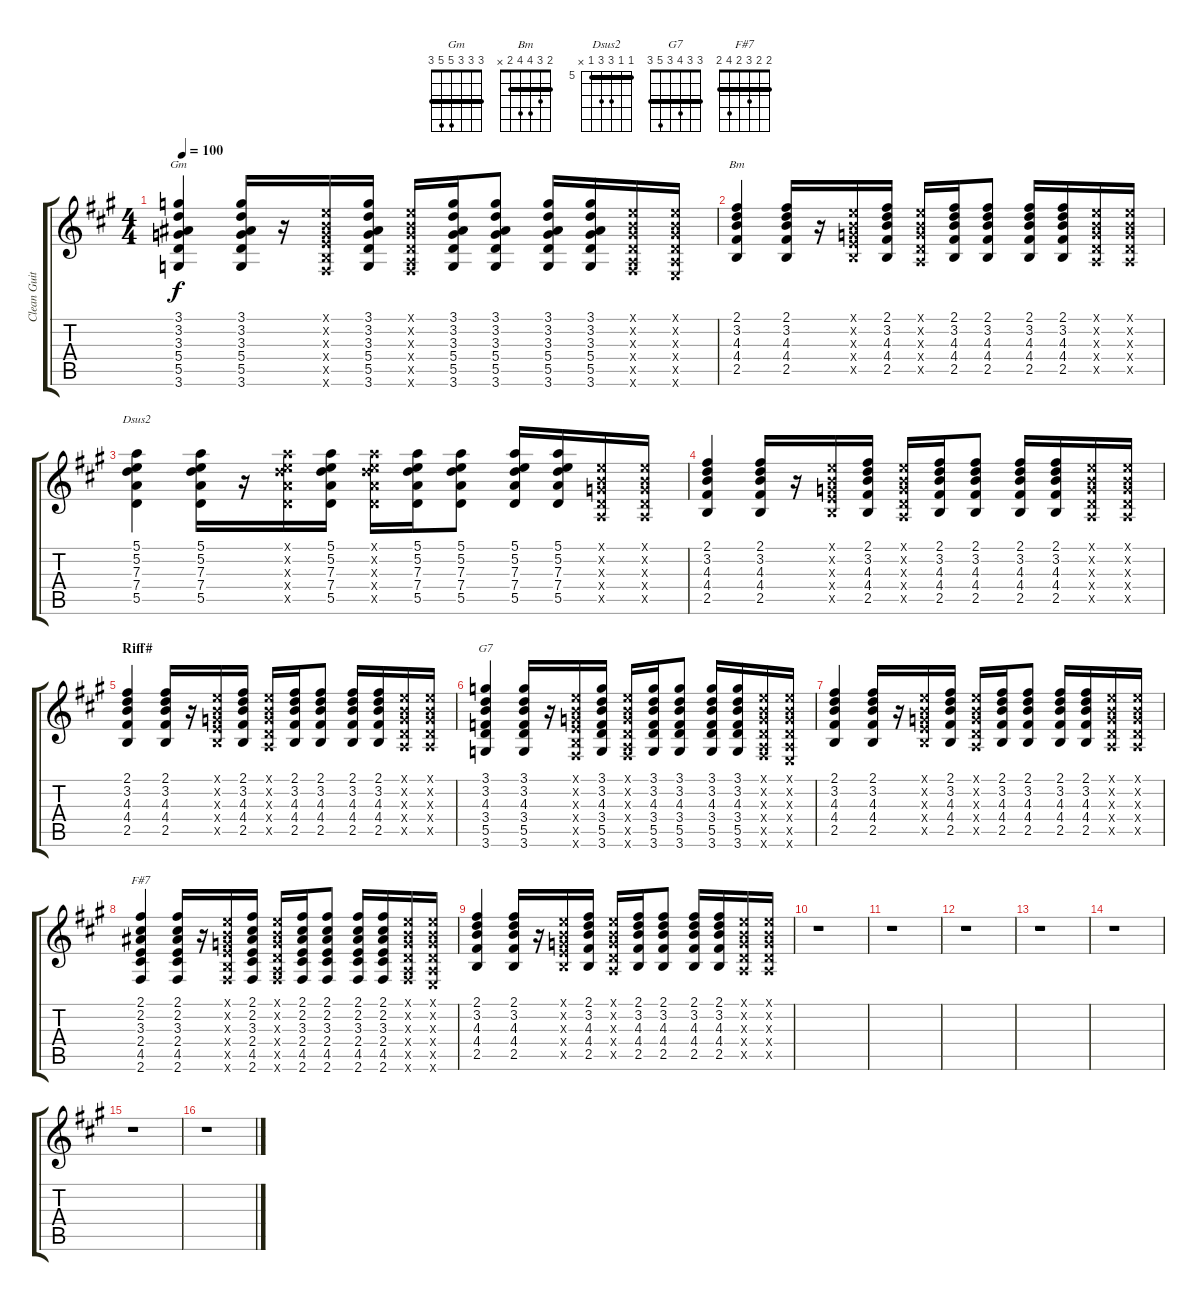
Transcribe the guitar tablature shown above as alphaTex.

\track ("Clean Guitar" "Clean Guit") {instrument acousticguitarsteel}
\staff {score tabs}
\tuning (E4 B3 G3 D3 A2 E2) {hide}
\chord ("Gm" 3 3 3 5 5 3) {barre 3}
\chord ("Bm" 2 3 4 4 2 x) {barre 2}
\chord ("Dsus2" 5 5 7 7 5 x) {firstfret 5 barre 5}
\chord ("G7" 3 3 4 3 5 3) {barre 3}
\chord ("F#7" 2 2 3 2 4 2) {barre 2}
\ts (4 4)
\tempo 100
\clef g2
\ks f#minor
(3.1 3.2 3.3 5.4 5.5 3.6).4{ch "Gm" dy f} (3.1 3.2 3.3 5.4 5.5 3.6).16 r.16 (0.1{x} 0.2{x} 0.3{x} 2.4{x} 2.5{x} 2.6{x}).16 (3.1 3.2 3.3 5.4 5.5 3.6).16 (0.1{x} 0.2{x} 0.3{x} 0.4{x} 0.5{x} 2.6{x}).16 (3.1 3.2 3.3 5.4 5.5 3.6).16 (3.1 3.2 3.3 5.4 5.5 3.6).8 (3.1 3.2 3.3 5.4 5.5 3.6).16 (3.1 3.2 3.3 5.4 5.5 3.6).16 (0.1{x} 0.2{x} 0.3{x} 0.4{x} 0.5{x} 2.6{x}).16 (0.1{x} 0.2{x} 0.3{x} 0.4{x} 0.5{x} 0.6{x}).16 |
(2.1 3.2 4.3 4.4 2.5).4{ch "Bm"} (2.1 3.2 4.3 4.4 2.5).16 r.16 (0.1{x} 0.2{x} 0.3{x} 2.4{x} 2.5{x}).16 (2.1 3.2 4.3 4.4 2.5).16 (0.1{x} 0.2{x} 0.3{x} 0.4{x} 0.5{x}).16 (2.1 3.2 4.3 4.4 2.5).16 (2.1 3.2 4.3 4.4 2.5).8 (2.1 3.2 4.3 4.4 2.5).16 (2.1 3.2 4.3 4.4 2.5).16 (0.1{x} 0.2{x} 0.3{x} 0.4{x} 0.5{x}).16 (0.1{x} 0.2{x} 0.3{x} 0.4{x} 0.5{x}).16 |
(5.1 5.2 7.3 7.4 5.5).4{ch "Dsus2"} (5.1 5.2 7.3 7.4 5.5).16 r.16 (5.1{x} 5.2{x} 7.3{x} 7.4{x} 5.5{x}).16 (5.1 5.2 7.3 7.4 5.5).16 (5.1{x} 5.2{x} 7.3{x} 7.4{x} 5.5{x}).16 (5.1 5.2 7.3 7.4 5.5).16 (5.1 5.2 7.3 7.4 5.5).8 (5.1 5.2 7.3 7.4 5.5).16 (5.1 5.2 7.3 7.4 5.5).16 (0.1{x} 0.2{x} 0.3{x} 0.4{x} 0.5{x}).16 (0.1{x} 0.2{x} 0.3{x} 0.4{x} 0.5{x}).16 |
(2.1 3.2 4.3 4.4 2.5).4 (2.1 3.2 4.3 4.4 2.5).16 r.16 (0.1{x} 0.2{x} 0.3{x} 2.4{x} 2.5{x}).16 (2.1 3.2 4.3 4.4 2.5).16 (0.1{x} 0.2{x} 0.3{x} 0.4{x} 0.5{x}).16 (2.1 3.2 4.3 4.4 2.5).16 (2.1 3.2 4.3 4.4 2.5).8 (2.1 3.2 4.3 4.4 2.5).16 (2.1 3.2 4.3 4.4 2.5).16 (0.1{x} 0.2{x} 0.3{x} 0.4{x} 0.5{x}).16 (0.1{x} 0.2{x} 0.3{x} 0.4{x} 0.5{x}).16 |
\section ("" "Riff#")
(2.1 3.2 4.3 4.4 2.5).4 (2.1 3.2 4.3 4.4 2.5).16 r.16 (0.1{x} 0.2{x} 0.3{x} 2.4{x} 2.5{x}).16 (2.1 3.2 4.3 4.4 2.5).16 (0.1{x} 0.2{x} 0.3{x} 0.4{x} 0.5{x}).16 (2.1 3.2 4.3 4.4 2.5).16 (2.1 3.2 4.3 4.4 2.5).8 (2.1 3.2 4.3 4.4 2.5).16 (2.1 3.2 4.3 4.4 2.5).16 (0.1{x} 0.2{x} 0.3{x} 0.4{x} 0.5{x}).16 (0.1{x} 0.2{x} 0.3{x} 0.4{x} 0.5{x}).16 |
(3.1 3.2 4.3 3.4 5.5 3.6).4{ch "G7"} (3.1 3.2 4.3 3.4 5.5 3.6).16 r.16 (0.1{x} 0.2{x} 0.3{x} 2.4{x} 2.5{x} 2.6{x}).16 (3.1 3.2 4.3 3.4 5.5 3.6).16 (0.1{x} 0.2{x} 0.3{x} 0.4{x} 0.5{x} 2.6{x}).16 (3.1 3.2 4.3 3.4 5.5 3.6).16 (3.1 3.2 4.3 3.4 5.5 3.6).8 (3.1 3.2 4.3 3.4 5.5 3.6).16 (3.1 3.2 4.3 3.4 5.5 3.6).16 (0.1{x} 0.2{x} 0.3{x} 0.4{x} 0.5{x} 2.6{x}).16 (0.1{x} 0.2{x} 0.3{x} 0.4{x} 0.5{x} 0.6{x}).16 |
(2.1 3.2 4.3 4.4 2.5).4 (2.1 3.2 4.3 4.4 2.5).16 r.16 (0.1{x} 0.2{x} 0.3{x} 2.4{x} 2.5{x}).16 (2.1 3.2 4.3 4.4 2.5).16 (0.1{x} 0.2{x} 0.3{x} 0.4{x} 0.5{x}).16 (2.1 3.2 4.3 4.4 2.5).16 (2.1 3.2 4.3 4.4 2.5).8 (2.1 3.2 4.3 4.4 2.5).16 (2.1 3.2 4.3 4.4 2.5).16 (0.1{x} 0.2{x} 0.3{x} 0.4{x} 0.5{x}).16 (0.1{x} 0.2{x} 0.3{x} 0.4{x} 0.5{x}).16 |
(2.1 2.2 3.3 2.4 4.5 2.6).4{ch "F#7"} (2.1 2.2 3.3 2.4 4.5 2.6).16 r.16 (0.1{x} 0.2{x} 0.3{x} 2.4{x} 2.5{x} 2.6{x}).16 (2.1 2.2 3.3 2.4 4.5 2.6).16 (0.1{x} 0.2{x} 0.3{x} 0.4{x} 0.5{x} 2.6{x}).16 (2.1 2.2 3.3 2.4 4.5 2.6).16 (2.1 2.2 3.3 2.4 4.5 2.6).8 (2.1 2.2 3.3 2.4 4.5 2.6).16 (2.1 2.2 3.3 2.4 4.5 2.6).16 (0.1{x} 0.2{x} 0.3{x} 0.4{x} 0.5{x} 2.6{x}).16 (0.1{x} 0.2{x} 0.3{x} 0.4{x} 0.5{x} 0.6{x}).16 |
(2.1 3.2 4.3 4.4 2.5).4 (2.1 3.2 4.3 4.4 2.5).16 r.16 (0.1{x} 0.2{x} 0.3{x} 2.4{x} 2.5{x}).16 (2.1 3.2 4.3 4.4 2.5).16 (0.1{x} 0.2{x} 0.3{x} 0.4{x} 0.5{x}).16 (2.1 3.2 4.3 4.4 2.5).16 (2.1 3.2 4.3 4.4 2.5).8 (2.1 3.2 4.3 4.4 2.5).16 (2.1 3.2 4.3 4.4 2.5).16 (0.1{x} 0.2{x} 0.3{x} 0.4{x} 0.5{x}).16 (0.1{x} 0.2{x} 0.3{x} 0.4{x} 0.5{x}).16 |
r.1 |
r.1 |
r.1 |
r.1 |
r.1 |
r.1 |
r.1
